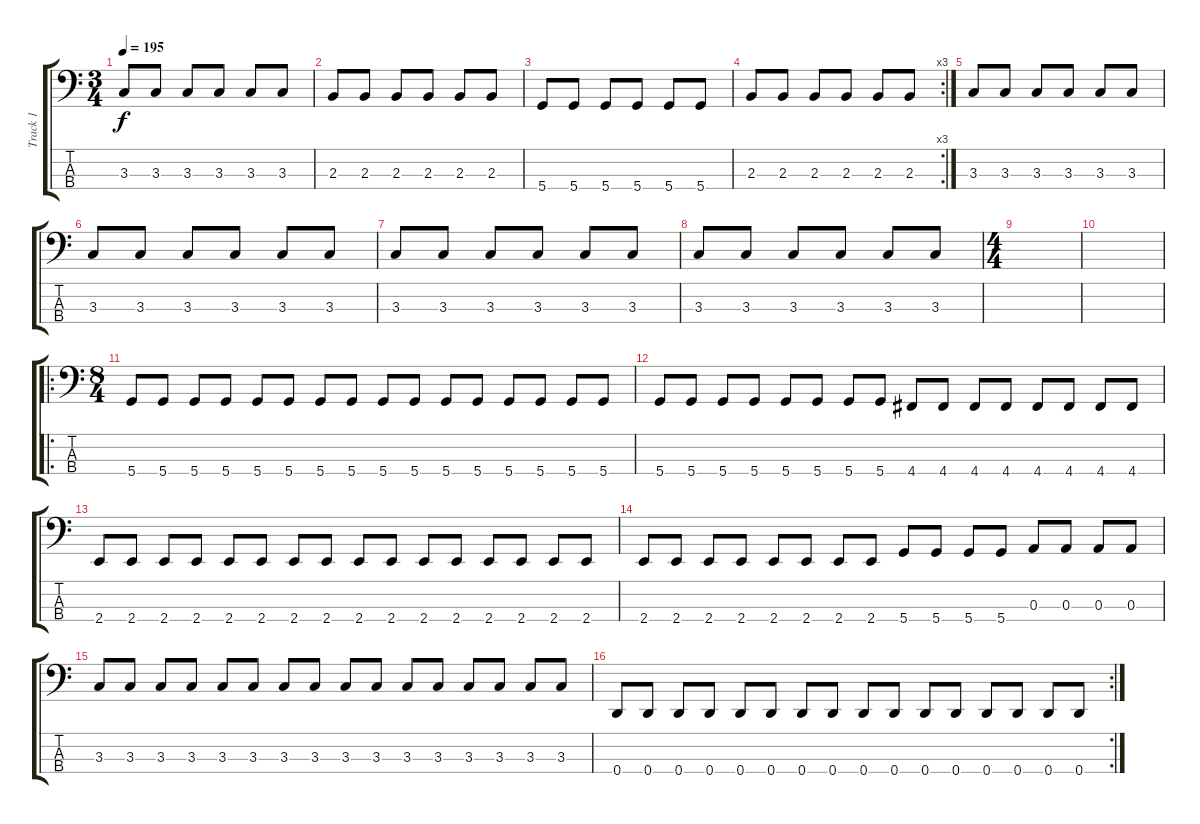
\track ("Track 1" "Track 1") {instrument electricbasspick}
\staff {score tabs}
\tuning (G2 D2 A1 D1) {hide}
\ts (3 4)
\tempo 195
\clef f4
\ks c
3.3.8{dy f} 3.3.8 3.3.8 3.3.8 3.3.8 3.3.8 |
2.3.8 2.3.8 2.3.8 2.3.8 2.3.8 2.3.8 |
5.4.8 5.4.8 5.4.8 5.4.8 5.4.8 5.4.8 |
\rc 3
2.3.8 2.3.8 2.3.8 2.3.8 2.3.8 2.3.8 |
3.3.8 3.3.8 3.3.8 3.3.8 3.3.8 3.3.8 |
3.3.8 3.3.8 3.3.8 3.3.8 3.3.8 3.3.8 |
3.3.8 3.3.8 3.3.8 3.3.8 3.3.8 3.3.8 |
3.3.8 3.3.8 3.3.8 3.3.8 3.3.8 3.3.8 |
\ts (4 4)
|
|
\ro
\ts (8 4)
5.4.8 5.4.8 5.4.8 5.4.8 5.4.8 5.4.8 5.4.8 5.4.8 5.4.8 5.4.8 5.4.8 5.4.8 5.4.8 5.4.8 5.4.8 5.4.8 |
5.4.8 5.4.8 5.4.8 5.4.8 5.4.8 5.4.8 5.4.8 5.4.8 4.4.8 4.4.8 4.4.8 4.4.8 4.4.8 4.4.8 4.4.8 4.4.8 |
2.4.8 2.4.8 2.4.8 2.4.8 2.4.8 2.4.8 2.4.8 2.4.8 2.4.8 2.4.8 2.4.8 2.4.8 2.4.8 2.4.8 2.4.8 2.4.8 |
2.4.8 2.4.8 2.4.8 2.4.8 2.4.8 2.4.8 2.4.8 2.4.8 5.4.8 5.4.8 5.4.8 5.4.8 0.3.8 0.3.8 0.3.8 0.3.8 |
3.3.8 3.3.8 3.3.8 3.3.8 3.3.8 3.3.8 3.3.8 3.3.8 3.3.8 3.3.8 3.3.8 3.3.8 3.3.8 3.3.8 3.3.8 3.3.8 |
\rc 2
0.4.8 0.4.8 0.4.8 0.4.8 0.4.8 0.4.8 0.4.8 0.4.8 0.4.8 0.4.8 0.4.8 0.4.8 0.4.8 0.4.8 0.4.8 0.4.8
